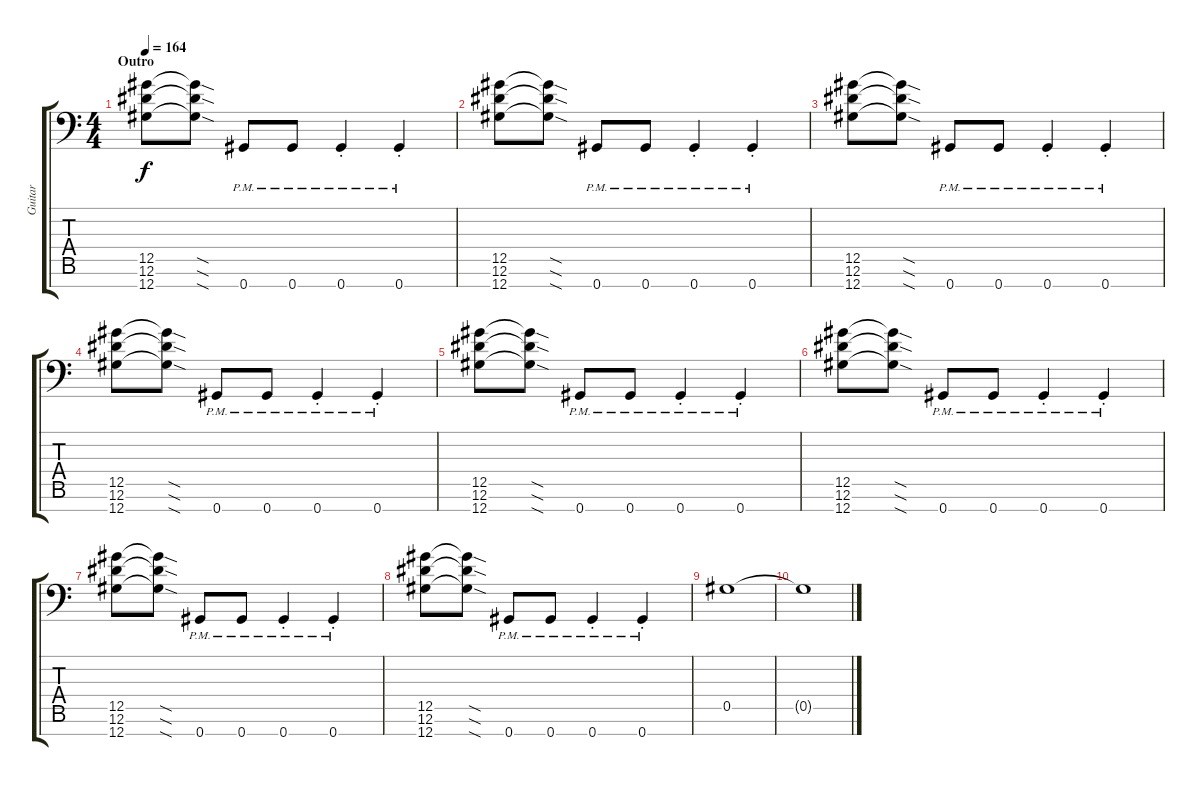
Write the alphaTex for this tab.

\track ("Guitar" "Guitar") {instrument distortionguitar}
\staff {score tabs}
\tuning (Eb4 Bb3 Gb3 Db3 Ab2 Eb2 Ab1) {hide}
\ts (4 4)
\section ("" "Outro")
\tempo 164
\clef f4
\ks c
(12.5 12.6 12.7).8{dy f} (12.5{sod t} 12.6{sod t} 12.7{sod t}).8 0.7{pm}.8 0.7{pm}.8 0.7{pm st}.4 0.7{pm st}.4 |
(12.5 12.6 12.7).8 (12.5{sod t} 12.6{sod t} 12.7{sod t}).8 0.7{pm}.8 0.7{pm}.8 0.7{pm st}.4 0.7{pm st}.4 |
(12.5 12.6 12.7).8 (12.5{sod t} 12.6{sod t} 12.7{sod t}).8 0.7{pm}.8 0.7{pm}.8 0.7{pm st}.4 0.7{pm st}.4 |
(12.5 12.6 12.7).8 (12.5{sod t} 12.6{sod t} 12.7{sod t}).8 0.7{pm}.8 0.7{pm}.8 0.7{pm st}.4 0.7{pm st}.4 |
(12.5 12.6 12.7).8 (12.5{sod t} 12.6{sod t} 12.7{sod t}).8 0.7{pm}.8 0.7{pm}.8 0.7{pm st}.4 0.7{pm st}.4 |
(12.5 12.6 12.7).8 (12.5{sod t} 12.6{sod t} 12.7{sod t}).8 0.7{pm}.8 0.7{pm}.8 0.7{pm st}.4 0.7{pm st}.4 |
(12.5 12.6 12.7).8 (12.5{sod t} 12.6{sod t} 12.7{sod t}).8 0.7{pm}.8 0.7{pm}.8 0.7{pm st}.4 0.7{pm st}.4 |
(12.5 12.6 12.7).8 (12.5{sod t} 12.6{sod t} 12.7{sod t}).8 0.7{pm}.8 0.7{pm}.8 0.7{pm st}.4 0.7{pm st}.4 |
0.5.1{volume 0} |
0.5{t}.1
